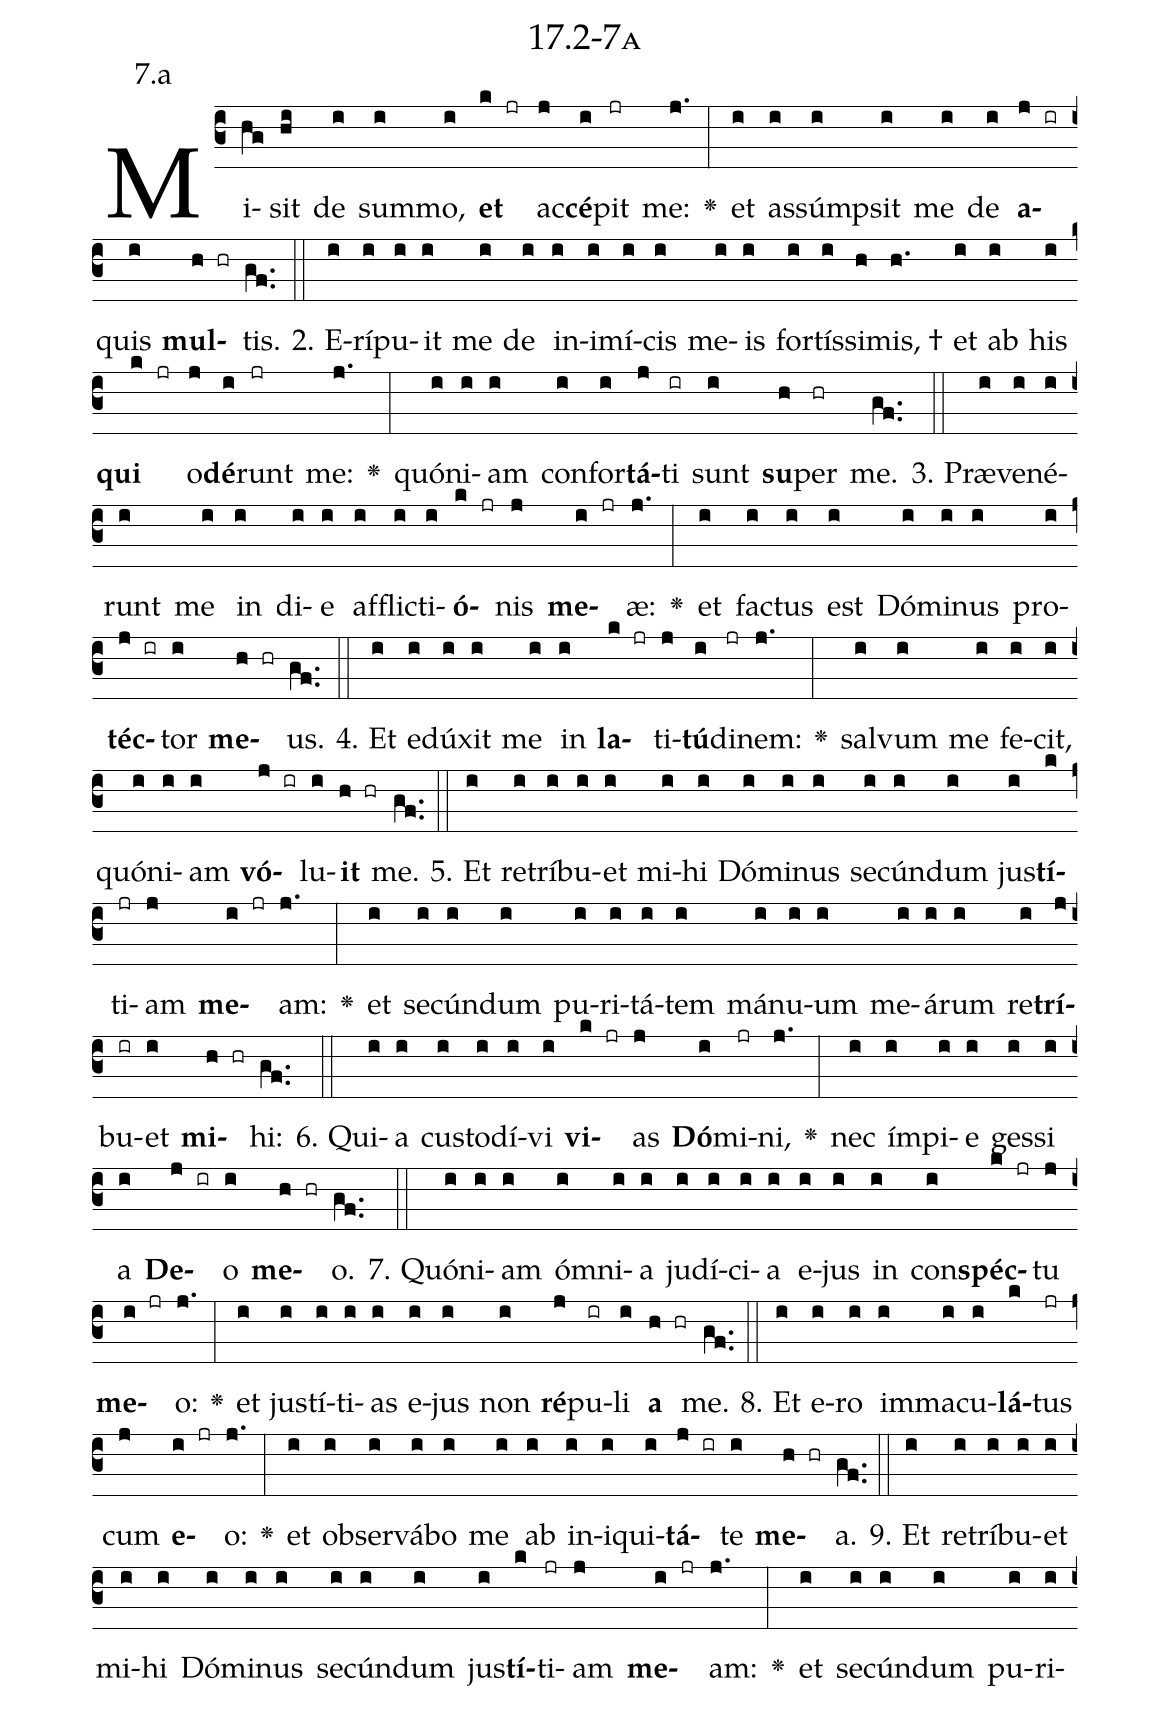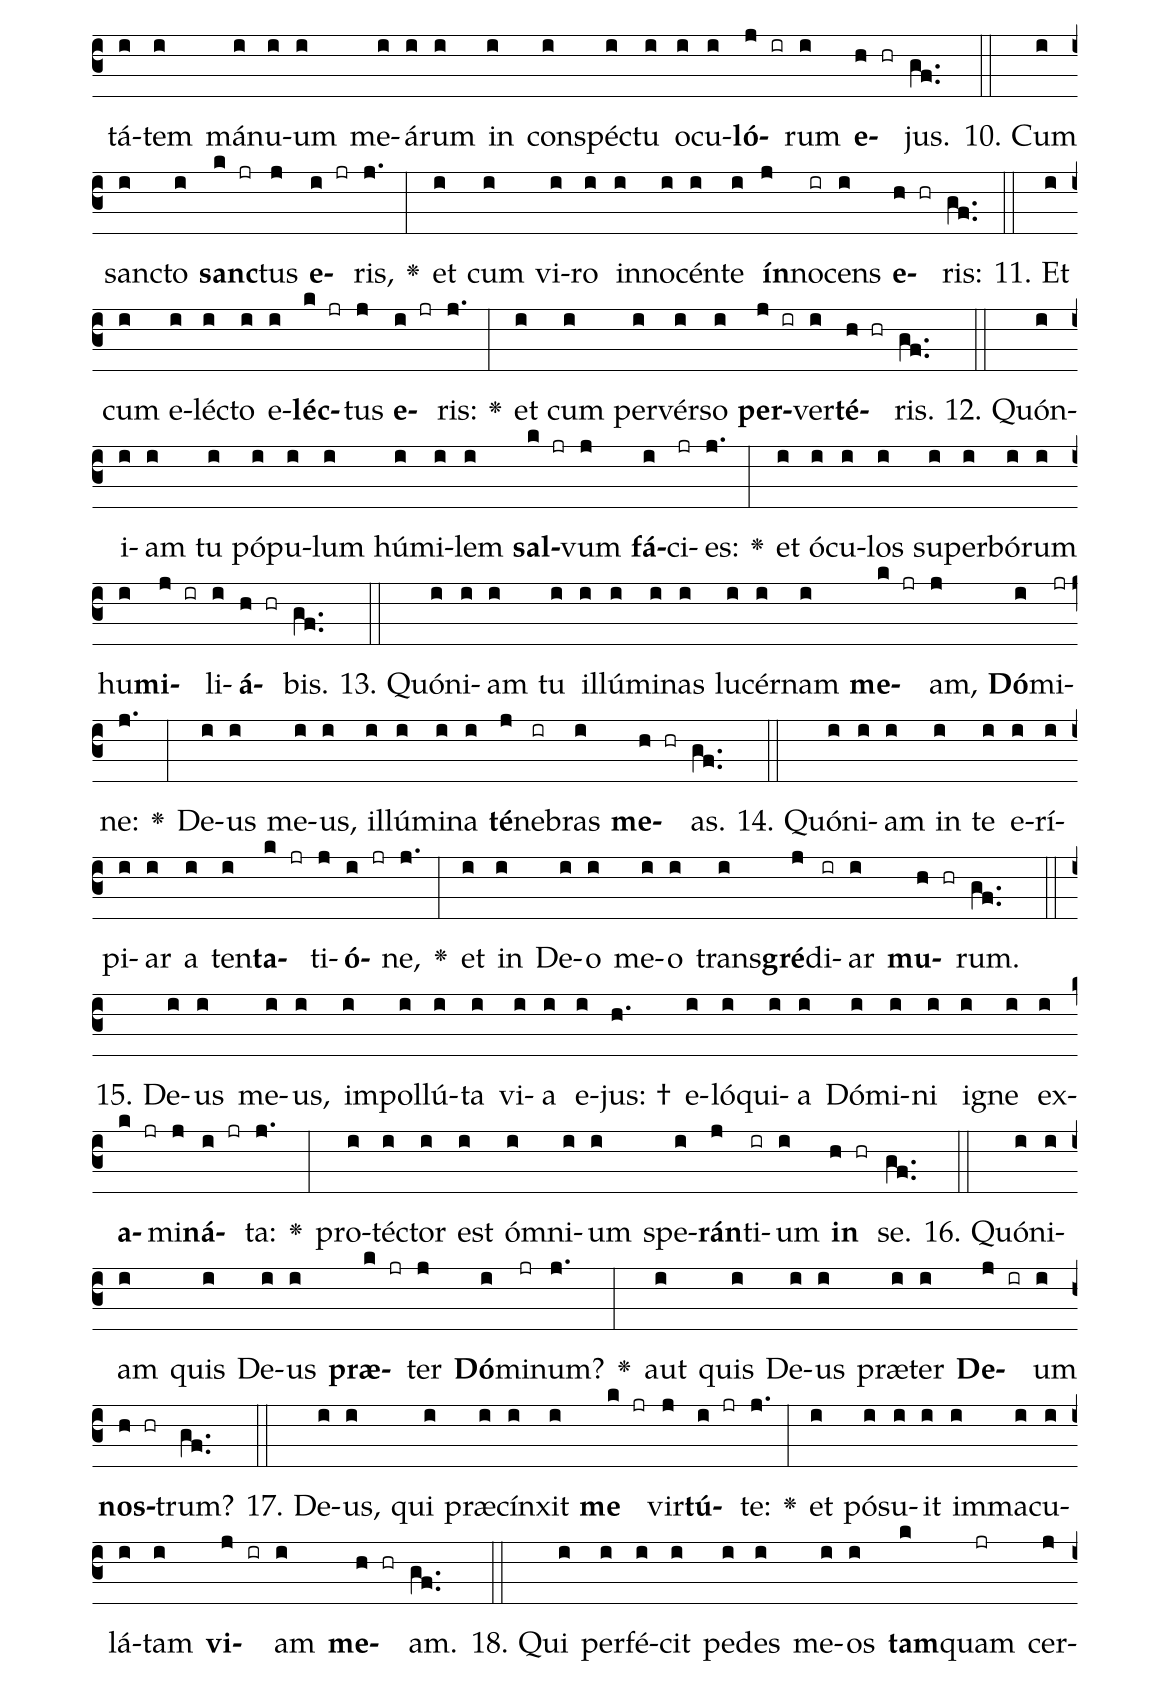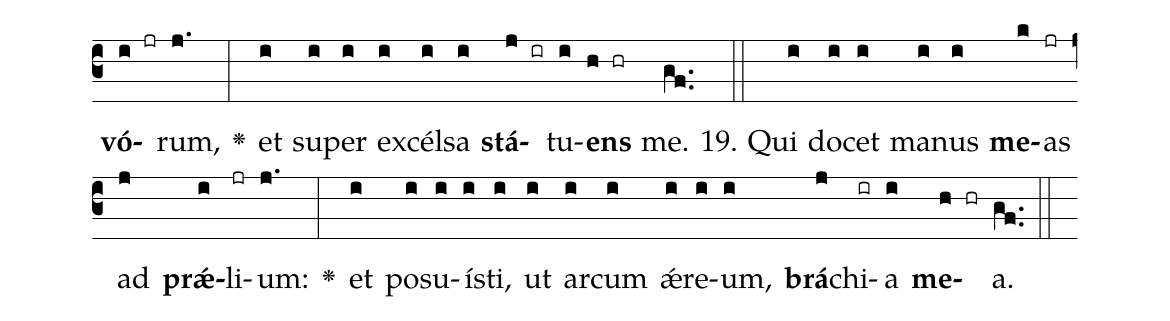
name: 17.2-7a;
annotation: 7.a;
%%
(c3)Mi(hg)sit(hi) de(i) sum(i)mo,(i) <b>et</b>(k jr) ac(j)<b>cé</b>(i)pit(jr) me:(j.) <v>\greheightstar</v>(:) et(i) as(i)súmp(i)sit(i) me(i) de(i) <b>a</b>(j ir)quis(i) <b>mul</b>(h hr)tis.(gf..) (::)
2. E(i)rí(i)pu(i)it(i) me(i) de(i) in(i)i(i)mí(i)cis(i) me(i)is(i) for(i)tís(i)si(h)mis, †(h.) et(i) ab(i) his(i) <b>qui</b>(k jr) o(j)<b>dé</b>(i)runt(jr) me:(j.) <v>\greheightstar</v>(:) quón(i)i(i)am(i) con(i)for(i)<b>tá</b>(j)ti(ir) sunt(i) <b>su</b>(h)per(hr) me.(gf..) (::)
3. Præ(i)ve(i)né(i)runt(i) me(i) in(i) di(i)e(i) af(i)flic(i)ti(i)<b>ó</b>(k jr)nis(j) <b>me</b>(i jr)æ:(j.) <v>\greheightstar</v>(:) et(i) fac(i)tus(i) est(i) Dó(i)mi(i)nus(i) pro(i)<b>téc</b>(j ir)tor(i) <b>me</b>(h hr)us.(gf..) (::)
4. Et(i) e(i)dú(i)xit(i) me(i) in(i) <b>la</b>(k jr)ti(j)<b>tú</b>(i)di(jr)nem:(j.) <v>\greheightstar</v>(:) sal(i)vum(i) me(i) fe(i)cit,(i) quón(i)i(i)am(i) <b>vó</b>(j ir)lu(i)<b>it</b>(h hr) me.(gf..) (::)
5. Et(i) re(i)trí(i)bu(i)et(i) mi(i)hi(i) Dó(i)mi(i)nus(i) se(i)cún(i)dum(i) jus(i)<b>tí</b>(k)ti(jr)am(j) <b>me</b>(i jr)am:(j.) <v>\greheightstar</v>(:) et(i) se(i)cún(i)dum(i) pu(i)ri(i)tá(i)tem(i) má(i)nu(i)um(i) me(i)á(i)rum(i) re(i)<b>trí</b>(j)bu(ir)et(i) <b>mi</b>(h hr)hi:(gf..) (::)
6. Qui(i)a(i) cus(i)to(i)dí(i)vi(i) <b>vi</b>(k jr)as(j) <b>Dó</b>(i)mi(jr)ni,(j.) <v>\greheightstar</v>(:) nec(i) ím(i)pi(i)e(i) ges(i)si(i) a(i) <b>De</b>(j ir)o(i) <b>me</b>(h hr)o.(gf..) (::)
7. Quón(i)i(i)am(i) óm(i)ni(i)a(i) ju(i)dí(i)ci(i)a(i) e(i)jus(i) in(i) con(i)<b>spéc</b>(k jr)tu(j) <b>me</b>(i jr)o:(j.) <v>\greheightstar</v>(:) et(i) jus(i)tí(i)ti(i)as(i) e(i)jus(i) non(i) <b>ré</b>(j)pu(ir)li(i) <b>a</b>(h hr) me.(gf..) (::)
8. Et(i) e(i)ro(i) im(i)ma(i)cu(i)<b>lá</b>(k)tus(jr) cum(j) <b>e</b>(i jr)o:(j.) <v>\greheightstar</v>(:) et(i) ob(i)ser(i)vá(i)bo(i) me(i) ab(i) in(i)i(i)qui(i)<b>tá</b>(j ir)te(i) <b>me</b>(h hr)a.(gf..) (::)
9. Et(i) re(i)trí(i)bu(i)et(i) mi(i)hi(i) Dó(i)mi(i)nus(i) se(i)cún(i)dum(i) jus(i)<b>tí</b>(k)ti(jr)am(j) <b>me</b>(i jr)am:(j.) <v>\greheightstar</v>(:) et(i) se(i)cún(i)dum(i) pu(i)ri(i)tá(i)tem(i) má(i)nu(i)um(i) me(i)á(i)rum(i) in(i) con(i)spéc(i)tu(i) o(i)cu(i)<b>ló</b>(j ir)rum(i) <b>e</b>(h hr)jus.(gf..) (::)
10. Cum(i) sanc(i)to(i) <b>sanc</b>(k jr)tus(j) <b>e</b>(i jr)ris,(j.) <v>\greheightstar</v>(:) et(i) cum(i) vi(i)ro(i) in(i)no(i)cén(i)te(i) <b>ín</b>(j)no(ir)cens(i) <b>e</b>(h hr)ris:(gf..) (::)
11. Et(i) cum(i) e(i)léc(i)to(i) e(i)<b>léc</b>(k jr)tus(j) <b>e</b>(i jr)ris:(j.) <v>\greheightstar</v>(:) et(i) cum(i) per(i)vér(i)so(i) <b>per</b>(j ir)ver(i)<b>té</b>(h hr)ris.(gf..) (::)
12. Quón(i)i(i)am(i) tu(i) pó(i)pu(i)lum(i) hú(i)mi(i)lem(i) <b>sal</b>(k jr)vum(j) <b>fá</b>(i)ci(jr)es:(j.) <v>\greheightstar</v>(:) et(i) ó(i)cu(i)los(i) su(i)per(i)bó(i)rum(i) hu(i)<b>mi</b>(j ir)li(i)<b>á</b>(h hr)bis.(gf..) (::)
13. Quón(i)i(i)am(i) tu(i) il(i)lú(i)mi(i)nas(i) lu(i)cér(i)nam(i) <b>me</b>(k jr)am,(j) <b>Dó</b>(i)mi(jr)ne:(j.) <v>\greheightstar</v>(:) De(i)us(i) me(i)us,(i) il(i)lú(i)mi(i)na(i) <b>té</b>(j)ne(ir)bras(i) <b>me</b>(h hr)as.(gf..) (::)
14. Quón(i)i(i)am(i) in(i) te(i) e(i)rí(i)pi(i)ar(i) a(i) ten(i)<b>ta</b>(k jr)ti(j)<b>ó</b>(i jr)ne,(j.) <v>\greheightstar</v>(:) et(i) in(i) De(i)o(i) me(i)o(i) trans(i)<b>gré</b>(j)di(ir)ar(i) <b>mu</b>(h hr)rum.(gf..) (::)
15. De(i)us(i) me(i)us,(i) im(i)pol(i)lú(i)ta(i) vi(i)a(i) e(i)jus: †(h.) e(i)ló(i)qui(i)a(i) Dó(i)mi(i)ni(i) i(i)gne(i) ex(i)<b>a</b>(k jr)mi(j)<b>ná</b>(i jr)ta:(j.) <v>\greheightstar</v>(:) pro(i)téc(i)tor(i) est(i) óm(i)ni(i)um(i) spe(i)<b>rán</b>(j)ti(ir)um(i) <b>in</b>(h hr) se.(gf..) (::)
16. Quón(i)i(i)am(i) quis(i) De(i)us(i) <b>præ</b>(k jr)ter(j) <b>Dó</b>(i)mi(jr)num?(j.) <v>\greheightstar</v>(:) aut(i) quis(i) De(i)us(i) præ(i)ter(i) <b>De</b>(j ir)um(i) <b>nos</b>(h hr)trum?(gf..) (::)
17. De(i)us,(i) qui(i) præ(i)cín(i)xit(i) <b>me</b>(k jr) vir(j)<b>tú</b>(i jr)te:(j.) <v>\greheightstar</v>(:) et(i) pó(i)su(i)it(i) im(i)ma(i)cu(i)lá(i)tam(i) <b>vi</b>(j ir)am(i) <b>me</b>(h hr)am.(gf..) (::)
18. Qui(i) per(i)fé(i)cit(i) pe(i)des(i) me(i)os(i) <b>tam</b>(k)quam(jr) cer(j)<b>vó</b>(i jr)rum,(j.) <v>\greheightstar</v>(:) et(i) su(i)per(i) ex(i)cél(i)sa(i) <b>stá</b>(j ir)tu(i)<b>ens</b>(h hr) me.(gf..) (::)
19. Qui(i) do(i)cet(i) ma(i)nus(i) <b>me</b>(k)as(jr) ad(j) <b>prǽ</b>(i)li(jr)um:(j.) <v>\greheightstar</v>(:) et(i) po(i)su(i)ís(i)ti,(i) ut(i) ar(i)cum(i) ǽ(i)re(i)um,(i) <b>brá</b>(j)chi(ir)a(i) <b>me</b>(h hr)a.(gf..) (::)
